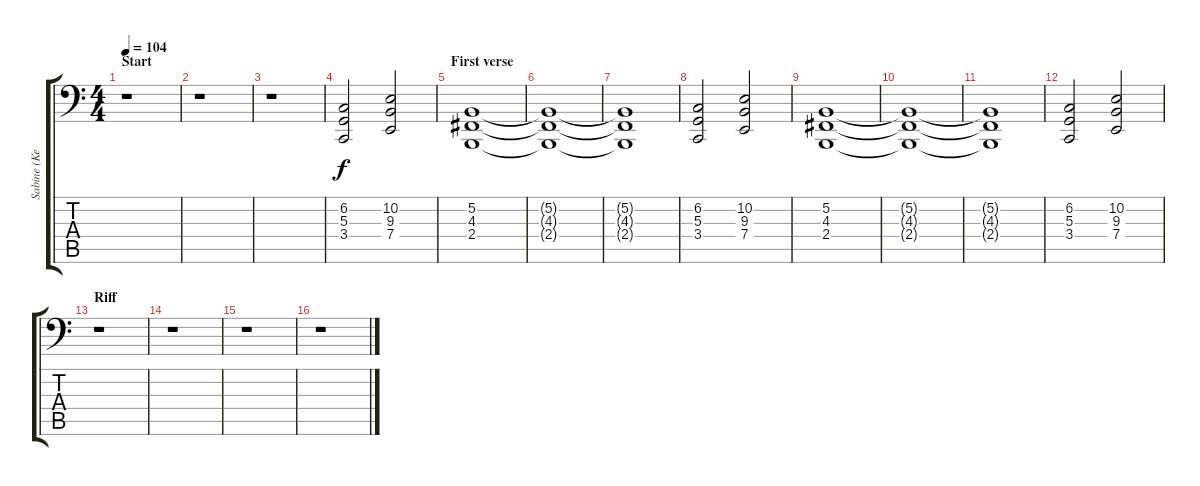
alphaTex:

\track ("Sabine (KeybLow)" "Sabine (Ke") {instrument stringensemble1}
\staff {score tabs}
\tuning (B2 Gb2 D2 A1 E1 B0) {hide}
\ts (4 4)
\section ("" "Start")
\tempo 104
\clef f4
\ks c
r.1{dy f volume 15 balance 8 instrument stringensemble1} |
r.1 |
r.1 |
(6.2 5.3 3.4).2 (10.2 9.3 7.4).2 |
\section ("" "First verse")
(5.2 4.3 2.4).1 |
(5.2{t} 4.3{t} 2.4{t}).1 |
(5.2{t} 4.3{t} 2.4{t}).1 |
(6.2 5.3 3.4).2 (10.2 9.3 7.4).2 |
(5.2 4.3 2.4).1 |
(5.2{t} 4.3{t} 2.4{t}).1 |
(5.2{t} 4.3{t} 2.4{t}).1 |
(6.2 5.3 3.4).2 (10.2 9.3 7.4).2 |
\section ("" "Riff")
r.1 |
r.1 |
r.1 |
r.1
